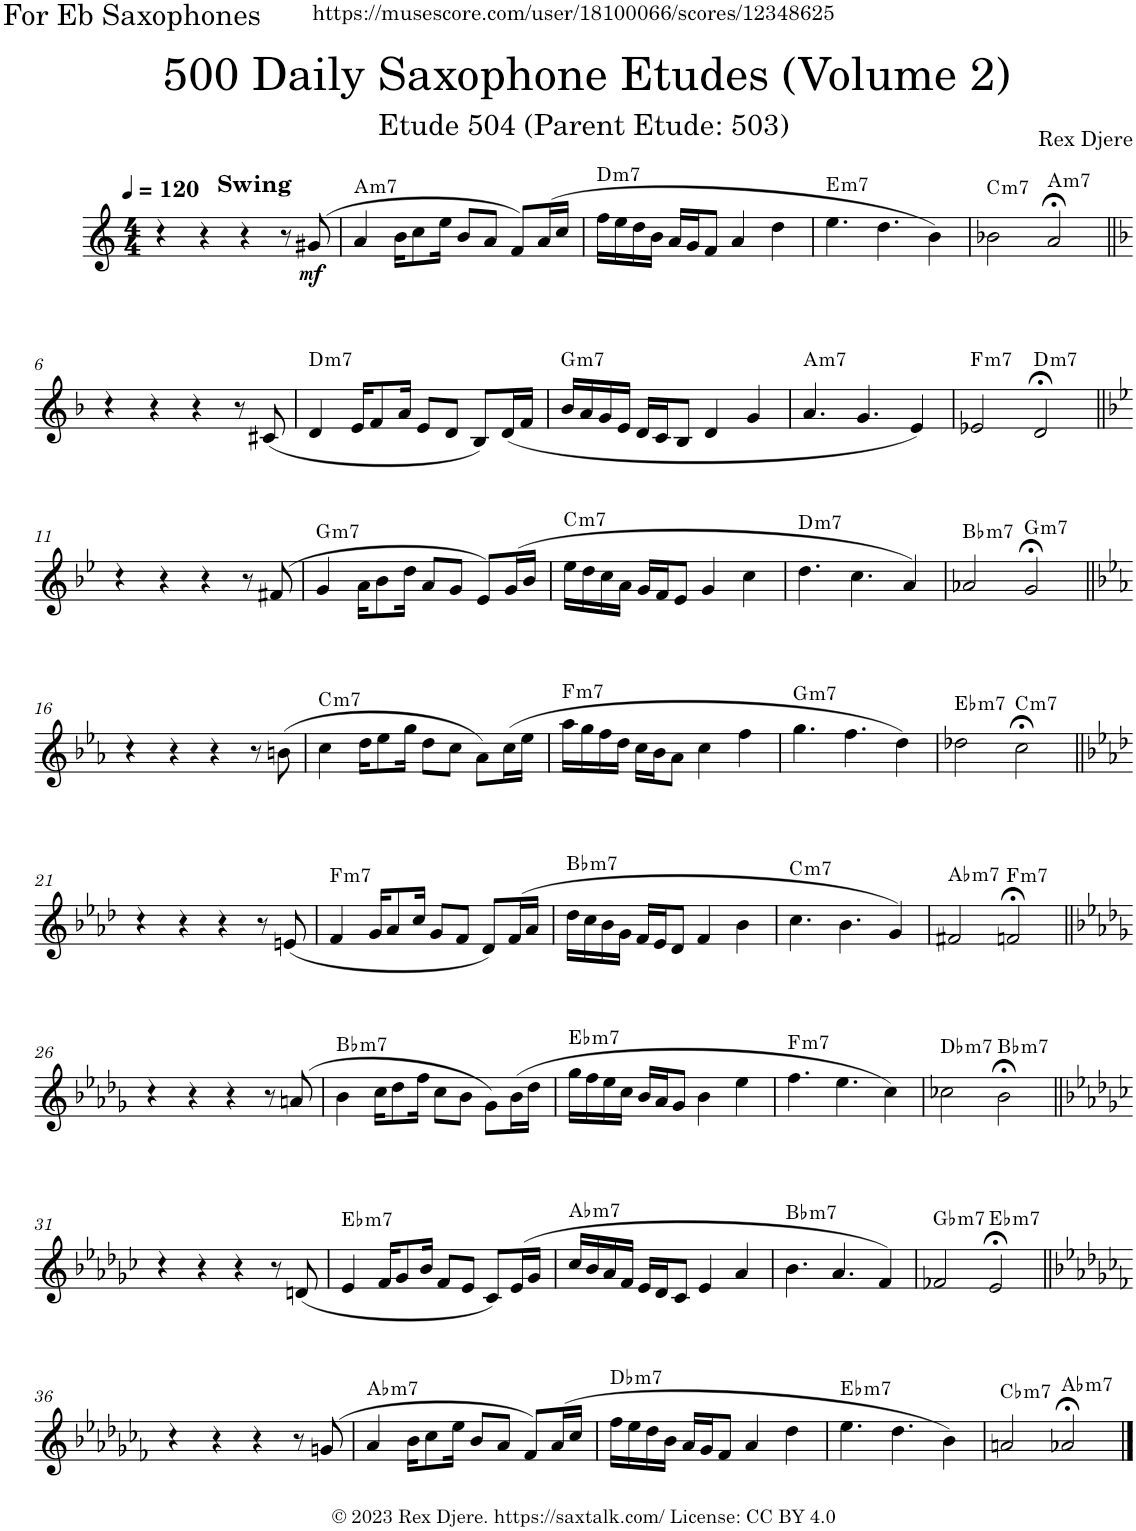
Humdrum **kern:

**kern	**dynam	**harte
*part1	*part1	*part1
*staff1	*staff1	*
*I"Alto Saxophone	*	*
*I'A. Sax.	*	*
*clefG2	*	*
*Trd5c9	*	*
*k[]	*	*
*M4/4	*	*
*MM120	*	*
=1	=1	=1
!LO:TX:a:B:t=Swing	!	!
4rcc	.	.
4r	.	.
4r	.	.
8r	.	.
!	!LO:DY:b	!
(8g#X/	mf	.
=2	=2	=2
!	!	!LO:H:kt=m7
4a/	.	A:min7
16b\KL	.	.
8cc\	.	.
16ee\Jk	.	.
8b/L	.	.
8a/J	.	.
8f/L)	.	.
(16a/L	.	.
16cc/JJ	.	.
=3	=3	=3
!	!	!LO:H:kt=m7
16ff\LL	.	D:min7
16ee\	.	.
16dd\	.	.
16b\JJ	.	.
16a/LL	.	.
16g/J	.	.
8f/J	.	.
4a/	.	.
4dd\	.	.
=4	=4	=4
!	!	!LO:H:kt=m7
4.ee\	.	E:min7
4.dd\	.	.
4b\)	.	.
=5	=5	=5
!	!	!LO:H:kt=m7
2b-X\	.	C:min7
!	!	!LO:H:kt=m7
2a;</	.	A:min7
!!LO:LB:g=z
=6||	=6||	=6||
*k[b-]	*	*
4rcc	.	.
4r	.	.
4r	.	.
8r	.	.
(8c#X/	.	.
=7	=7	=7
!	!	!LO:H:kt=m7
4d/	.	D:min7
16e/KL	.	.
8f/	.	.
16a/Jk	.	.
8e/L	.	.
8d/J	.	.
8B-/L)	.	.
(16d/L	.	.
16f/JJ	.	.
=8	=8	=8
!	!	!LO:H:kt=m7
16b-/LL	.	G:min7
16a/	.	.
16g/	.	.
16e/JJ	.	.
16d/LL	.	.
16c/J	.	.
8B-/J	.	.
4d/	.	.
4g/	.	.
=9	=9	=9
!	!	!LO:H:kt=m7
4.a/	.	A:min7
4.g/	.	.
4e/)	.	.
=10	=10	=10
!	!	!LO:H:kt=m7
2e-X/	.	F:min7
!	!	!LO:H:kt=m7
2d;</	.	D:min7
!!LO:LB:g=z
=11||	=11||	=11||
*k[b-e-]	*	*
4rcc	.	.
4r	.	.
4r	.	.
8r	.	.
(8f#X/	.	.
=12	=12	=12
!	!	!LO:H:kt=m7
4g/	.	G:min7
16a\KL	.	.
8b-\	.	.
16dd\Jk	.	.
8a/L	.	.
8g/J	.	.
8e-/L)	.	.
(16g/L	.	.
16b-/JJ	.	.
=13	=13	=13
!	!	!LO:H:kt=m7
16ee-\LL	.	C:min7
16dd\	.	.
16cc\	.	.
16a\JJ	.	.
16g/LL	.	.
16f/J	.	.
8e-/J	.	.
4g/	.	.
4cc\	.	.
=14	=14	=14
!	!	!LO:H:kt=m7
4.dd\	.	D:min7
4.cc\	.	.
4a/)	.	.
=15	=15	=15
!	!	!LO:H:kt=m7
2a-X/	.	Bb:min7
!	!	!LO:H:kt=m7
2g;</	.	G:min7
!!LO:LB:g=z
=16||	=16||	=16||
*k[b-e-a-]	*	*
4rcc	.	.
4r	.	.
4r	.	.
8r	.	.
(8bn\	.	.
=17	=17	=17
!	!	!LO:H:kt=m7
4cc\	.	C:min7
16dd\KL	.	.
8ee-\	.	.
16gg\Jk	.	.
8dd\L	.	.
8cc\J	.	.
8a-\L)	.	.
(16cc\L	.	.
16ee-\JJ	.	.
=18	=18	=18
!	!	!LO:H:kt=m7
16aa-\LL	.	F:min7
16gg\	.	.
16ff\	.	.
16dd\JJ	.	.
16cc\LL	.	.
16b-\J	.	.
8a-\J	.	.
4cc\	.	.
4ff\	.	.
=19	=19	=19
!	!	!LO:H:kt=m7
4.gg\	.	G:min7
4.ff\	.	.
4dd\)	.	.
=20	=20	=20
!	!	!LO:H:kt=m7
2dd-X\	.	Eb:min7
!	!	!LO:H:kt=m7
2cc;<\	.	C:min7
!!LO:LB:g=z
=21||	=21||	=21||
*k[b-e-a-d-]	*	*
4rcc	.	.
4r	.	.
4r	.	.
8r	.	.
(8en/	.	.
=22	=22	=22
!	!	!LO:H:kt=m7
4f/	.	F:min7
16g/KL	.	.
8a-/	.	.
16cc/Jk	.	.
8g/L	.	.
8f/J	.	.
8d-/L)	.	.
(16f/L	.	.
16a-/JJ	.	.
=23	=23	=23
!	!	!LO:H:kt=m7
16dd-\LL	.	Bb:min7
16cc\	.	.
16b-\	.	.
16g\JJ	.	.
16f/LL	.	.
16e-/J	.	.
8d-/J	.	.
4f/	.	.
4b-\	.	.
=24	=24	=24
!	!	!LO:H:kt=m7
4.cc\	.	C:min7
4.b-\	.	.
4g/)	.	.
=25	=25	=25
!	!	!LO:H:kt=m7
2f#X/	.	Ab:min7
!	!	!LO:H:kt=m7
2fn;</	.	F:min7
!!LO:LB:g=z
=26||	=26||	=26||
*k[b-e-a-d-g-]	*	*
4rcc	.	.
4r	.	.
4r	.	.
8r	.	.
(8an/	.	.
=27	=27	=27
!	!	!LO:H:kt=m7
4b-\	.	Bb:min7
16cc\KL	.	.
8dd-\	.	.
16ff\Jk	.	.
8cc\L	.	.
8b-\J	.	.
8g-\L)	.	.
(16b-\L	.	.
16dd-\JJ	.	.
=28	=28	=28
!	!	!LO:H:kt=m7
16gg-\LL	.	Eb:min7
16ff\	.	.
16ee-\	.	.
16cc\JJ	.	.
16b-/LL	.	.
16a-/J	.	.
8g-/J	.	.
4b-\	.	.
4ee-\	.	.
=29	=29	=29
!	!	!LO:H:kt=m7
4.ff\	.	F:min7
4.ee-\	.	.
4cc\)	.	.
=30	=30	=30
!	!	!LO:H:kt=m7
2cc-X\	.	Db:min7
!	!	!LO:H:kt=m7
2b-;<\	.	Bb:min7
!!LO:LB:g=z
=31||	=31||	=31||
*k[b-e-a-d-g-c-]	*	*
4rcc	.	.
4r	.	.
4r	.	.
8r	.	.
(8dn/	.	.
=32	=32	=32
!	!	!LO:H:kt=m7
4e-/	.	Eb:min7
16f/KL	.	.
8g-/	.	.
16b-/Jk	.	.
8f/L	.	.
8e-/J	.	.
8c-/L)	.	.
(16e-/L	.	.
16g-/JJ	.	.
=33	=33	=33
!	!	!LO:H:kt=m7
16cc-/LL	.	Ab:min7
16b-/	.	.
16a-/	.	.
16f/JJ	.	.
16e-/LL	.	.
16d-/J	.	.
8c-/J	.	.
4e-/	.	.
4a-/	.	.
=34	=34	=34
!	!	!LO:H:kt=m7
4.b-\	.	Bb:min7
4.a-/	.	.
4f/)	.	.
=35	=35	=35
!	!	!LO:H:kt=m7
2f-X/	.	Gb:min7
!	!	!LO:H:kt=m7
2e-;</	.	Eb:min7
!!LO:LB:g=z
=36||	=36||	=36||
*k[b-e-a-d-g-c-f-]	*	*
4rcc	.	.
4r	.	.
4r	.	.
8r	.	.
(8gn/	.	.
=37	=37	=37
!	!	!LO:H:kt=m7
4a-/	.	Ab:min7
16b-\KL	.	.
8cc-\	.	.
16ee-\Jk	.	.
8b-/L	.	.
8a-/J	.	.
8f-/L)	.	.
(16a-/L	.	.
16cc-/JJ	.	.
=38	=38	=38
!	!	!LO:H:kt=m7
16ff-\LL	.	Db:min7
16ee-\	.	.
16dd-\	.	.
16b-\JJ	.	.
16a-/LL	.	.
16g-/J	.	.
8f-/J	.	.
4a-/	.	.
4dd-\	.	.
=39	=39	=39
!	!	!LO:H:kt=m7
4.ee-\	.	Eb:min7
4.dd-\	.	.
4b-\)	.	.
=40	=40	=40
!	!	!LO:H:kt=m7
2an/	.	Cb:min7
!	!	!LO:H:kt=m7
2a-X;</	.	Ab:min7
==	==	==
*-	*-	*-
